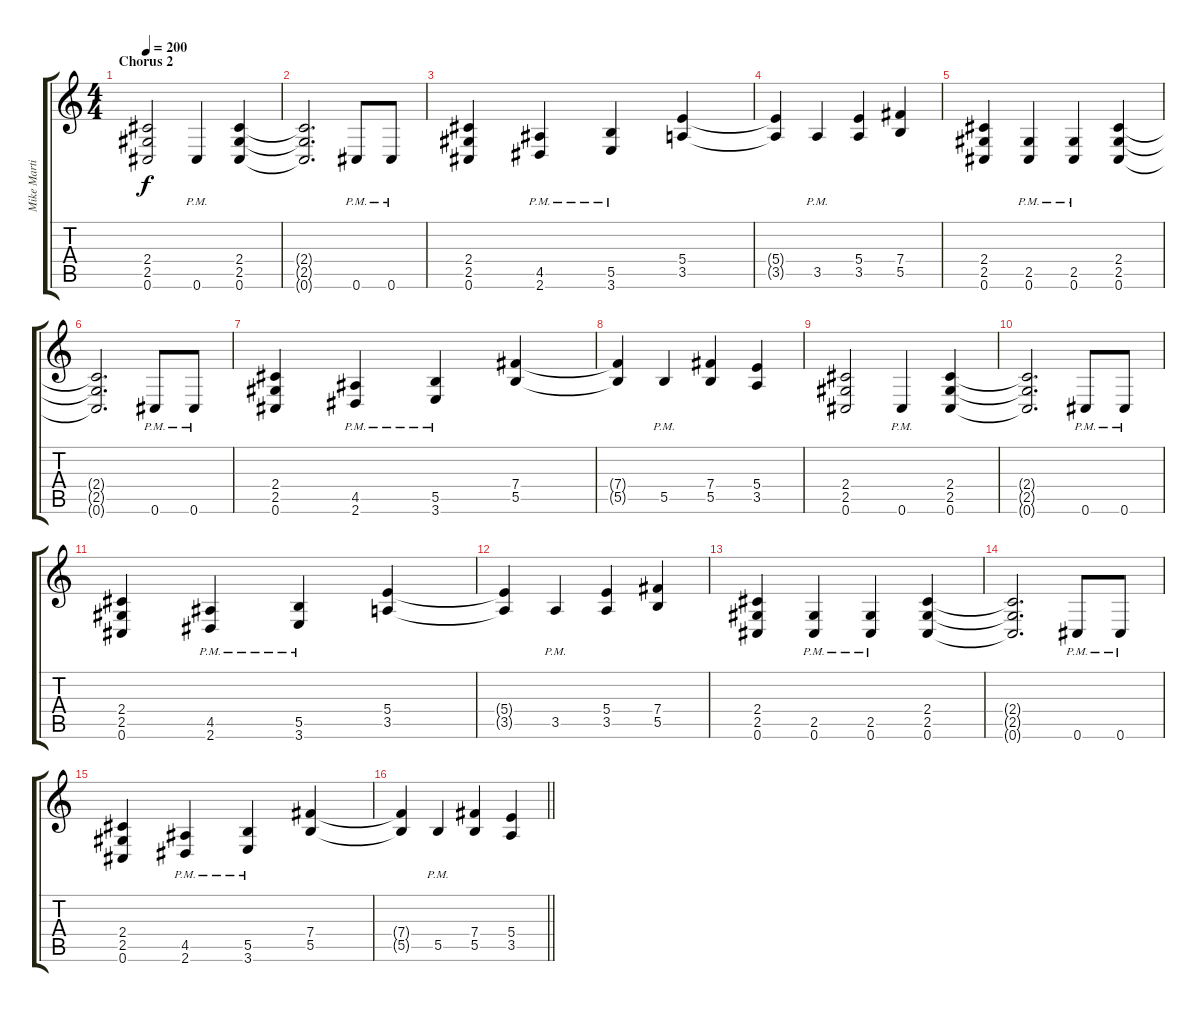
\track ("Mike Martin" "Mike Marti") {instrument distortionguitar}
\staff {score tabs}
\tuning (Db4 Ab3 E3 B2 Gb2 Db2) {hide}
\ts (4 4)
\section ("" "Chorus 2")
\tempo 200
\clef g2
\ks c
(2.4 2.5 0.6).2{dy f} 0.6{pm}.4 (2.4 2.5 0.6).4 |
(2.4{t} 2.5{t} 0.6{t}).2{d} 0.6{pm}.8 0.6{pm}.8 |
(2.4 2.5 0.6).4 (4.5{pm} 2.6{pm}).4 (5.5{pm} 3.6{pm}).4 (5.4 3.5).4 |
(5.4{t} 3.5{t}).4 3.5{pm}.4 (5.4 3.5).4 (7.4 5.5).4 |
(2.4 2.5 0.6).4 (2.5{pm} 0.6{pm}).4 (2.5{pm} 0.6{pm}).4 (2.4 2.5 0.6).4 |
(2.4{t} 2.5{t} 0.6{t}).2{d} 0.6{pm}.8 0.6{pm}.8 |
(2.4 2.5 0.6).4 (4.5{pm} 2.6{pm}).4 (5.5{pm} 3.6{pm}).4 (7.4 5.5).4 |
(7.4{t} 5.5{t}).4 5.5{pm}.4 (7.4 5.5).4 (5.4 3.5).4 |
(2.4 2.5 0.6).2 0.6{pm}.4 (2.4 2.5 0.6).4 |
(2.4{t} 2.5{t} 0.6{t}).2{d} 0.6{pm}.8 0.6{pm}.8 |
(2.4 2.5 0.6).4 (4.5{pm} 2.6{pm}).4 (5.5{pm} 3.6{pm}).4 (5.4 3.5).4 |
(5.4{t} 3.5{t}).4 3.5{pm}.4 (5.4 3.5).4 (7.4 5.5).4 |
(2.4 2.5 0.6).4 (2.5{pm} 0.6{pm}).4 (2.5{pm} 0.6{pm}).4 (2.4 2.5 0.6).4 |
(2.4{t} 2.5{t} 0.6{t}).2{d} 0.6{pm}.8 0.6{pm}.8 |
(2.4 2.5 0.6).4 (4.5{pm} 2.6{pm}).4 (5.5{pm} 3.6{pm}).4 (7.4 5.5).4 |
\barLineRight lightlight
(7.4{t} 5.5{t}).4 5.5{pm}.4 (7.4 5.5).4 (5.4 3.5).4
